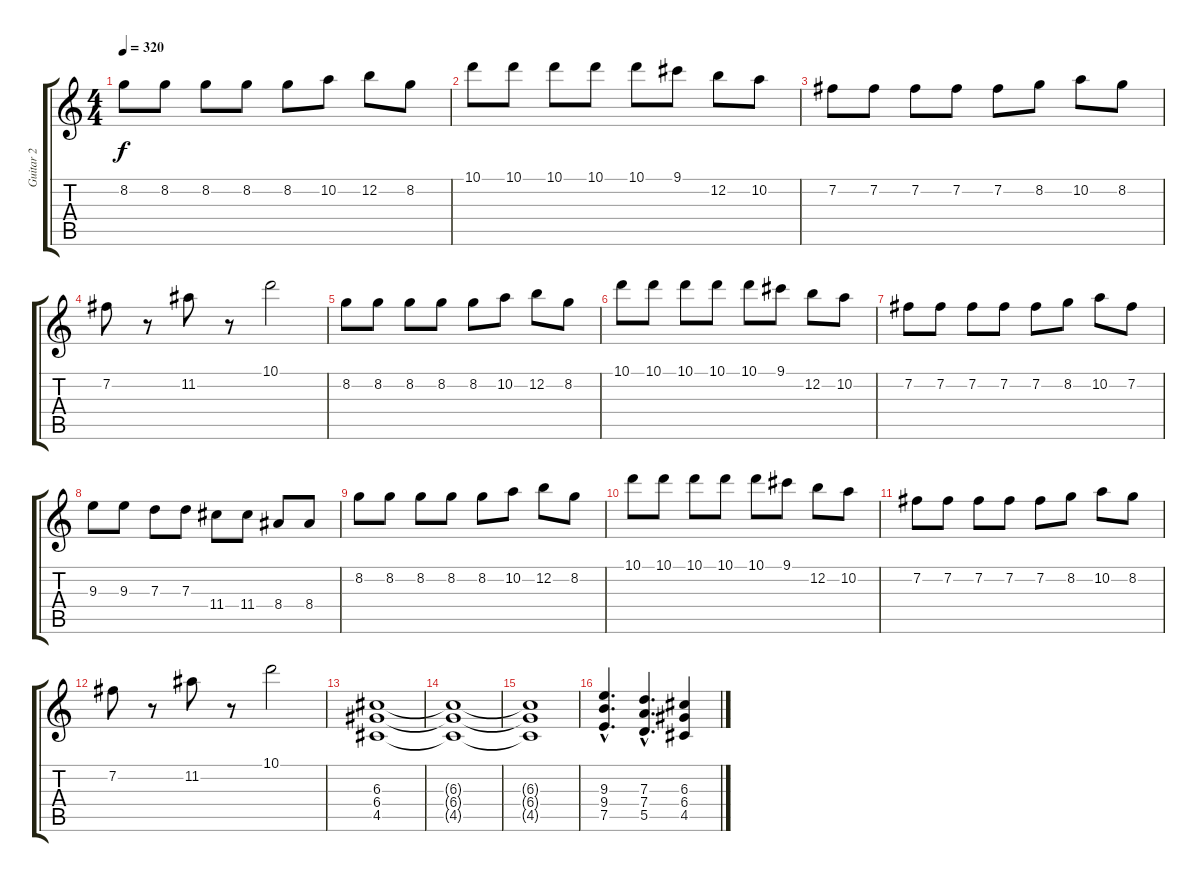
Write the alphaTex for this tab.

\track ("Guitar 2" "Guitar 2") {instrument distortionguitar}
\staff {score tabs}
\tuning (E4 B3 G3 D3 A2 E2) {hide}
\ts (4 4)
\tempo 320
\clef g2
\ks c
8.2.8{dy f} 8.2.8 8.2.8 8.2.8 8.2.8 10.2.8 12.2.8 8.2.8 |
10.1.8 10.1.8 10.1.8 10.1.8 10.1.8 9.1.8 12.2.8 10.2.8 |
7.2.8 7.2.8 7.2.8 7.2.8 7.2.8 8.2.8 10.2.8 8.2.8 |
7.2.8 r.8 11.2.8 r.8 10.1.2 |
8.2.8 8.2.8 8.2.8 8.2.8 8.2.8 10.2.8 12.2.8 8.2.8 |
10.1.8 10.1.8 10.1.8 10.1.8 10.1.8 9.1.8 12.2.8 10.2.8 |
7.2.8 7.2.8 7.2.8 7.2.8 7.2.8 8.2.8 10.2.8 7.2.8 |
9.3.8 9.3.8 7.3.8 7.3.8 11.4.8 11.4.8 8.4.8 8.4.8 |
8.2.8 8.2.8 8.2.8 8.2.8 8.2.8 10.2.8 12.2.8 8.2.8 |
10.1.8 10.1.8 10.1.8 10.1.8 10.1.8 9.1.8 12.2.8 10.2.8 |
7.2.8 7.2.8 7.2.8 7.2.8 7.2.8 8.2.8 10.2.8 8.2.8 |
7.2.8 r.8 11.2.8 r.8 10.1.2 |
(6.3 6.4 4.5).1 |
(6.3{t} 6.4{t} 4.5{t}).1 |
(6.3{t} 6.4{t} 4.5{t}).1 |
(9.3{hac} 9.4{hac} 7.5{hac}).4{d} (7.3{hac} 7.4{hac} 5.5{hac}).4{d} (6.3 6.4 4.5).4
